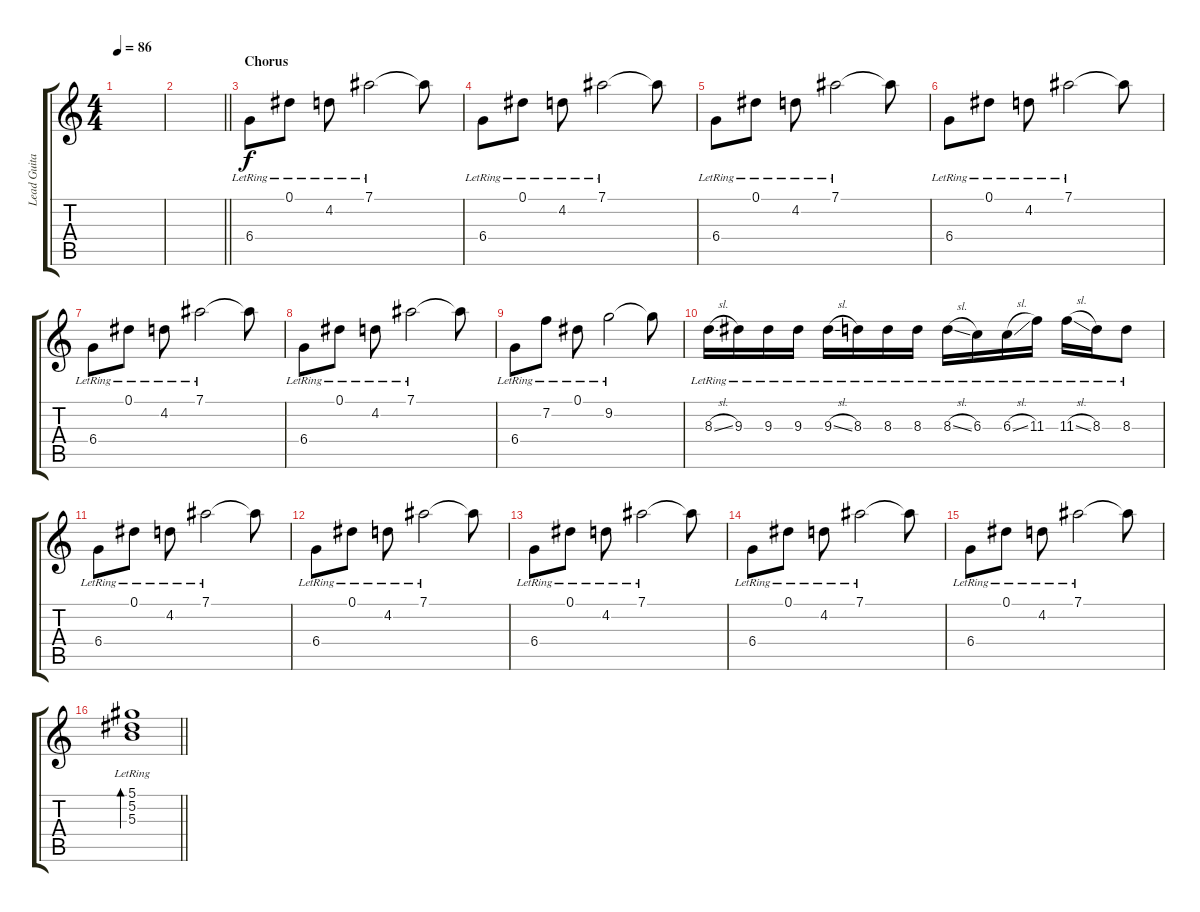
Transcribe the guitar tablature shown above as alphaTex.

\track ("Lead Guitar (Clean)" "Lead Guita") {instrument electricguitarjazz}
\staff {score tabs}
\tuning (Eb4 Bb3 Gb3 Db3 Ab2 Eb2) {hide}
\ts (4 4)
\tempo 86
\clef g2
\ks c
|
\barLineRight lightlight
|
\section ("" "Chorus")
6.4{lr}.8 0.1{lr}.8 4.2{lr}.8 7.1{lr}.2 7.1{t}.8 |
6.4{lr}.8 0.1{lr}.8 4.2{lr}.8 7.1{lr}.2 7.1{t}.8 |
6.4{lr}.8 0.1{lr}.8 4.2{lr}.8 7.1{lr}.2 7.1{t}.8 |
6.4{lr}.8 0.1{lr}.8 4.2{lr}.8 7.1{lr}.2 7.1{t}.8 |
6.4{lr}.8 0.1{lr}.8 4.2{lr}.8 7.1{lr}.2 7.1{t}.8 |
6.4{lr}.8 0.1{lr}.8 4.2{lr}.8 7.1{lr}.2 7.1{t}.8 |
6.4{lr}.8 7.2{lr}.8 0.1{lr}.8 9.2{lr}.2 9.2{t}.8 |
8.3{sl lr}.16 9.3{lr}.16 9.3{lr}.16 9.3{lr}.16 9.3{sl lr}.16 8.3{lr}.16 8.3{lr}.16 8.3{lr}.16 8.3{sl lr}.16 6.3{lr}.16 6.3{sl lr}.16 11.3{lr}.16 11.3{sl lr}.16 8.3{lr}.16 8.3{lr}.8 |
6.4{lr}.8 0.1{lr}.8 4.2{lr}.8 7.1{lr}.2 7.1{t}.8 |
6.4{lr}.8 0.1{lr}.8 4.2{lr}.8 7.1{lr}.2 7.1{t}.8 |
6.4{lr}.8 0.1{lr}.8 4.2{lr}.8 7.1{lr}.2 7.1{t}.8 |
6.4{lr}.8 0.1{lr}.8 4.2{lr}.8 7.1{lr}.2 7.1{t}.8 |
6.4{lr}.8 0.1{lr}.8 4.2{lr}.8 7.1{lr}.2 7.1{t}.8 |
\barLineRight lightlight
(5.1{lr} 5.2{lr} 5.3{lr}).1{bd 240}
